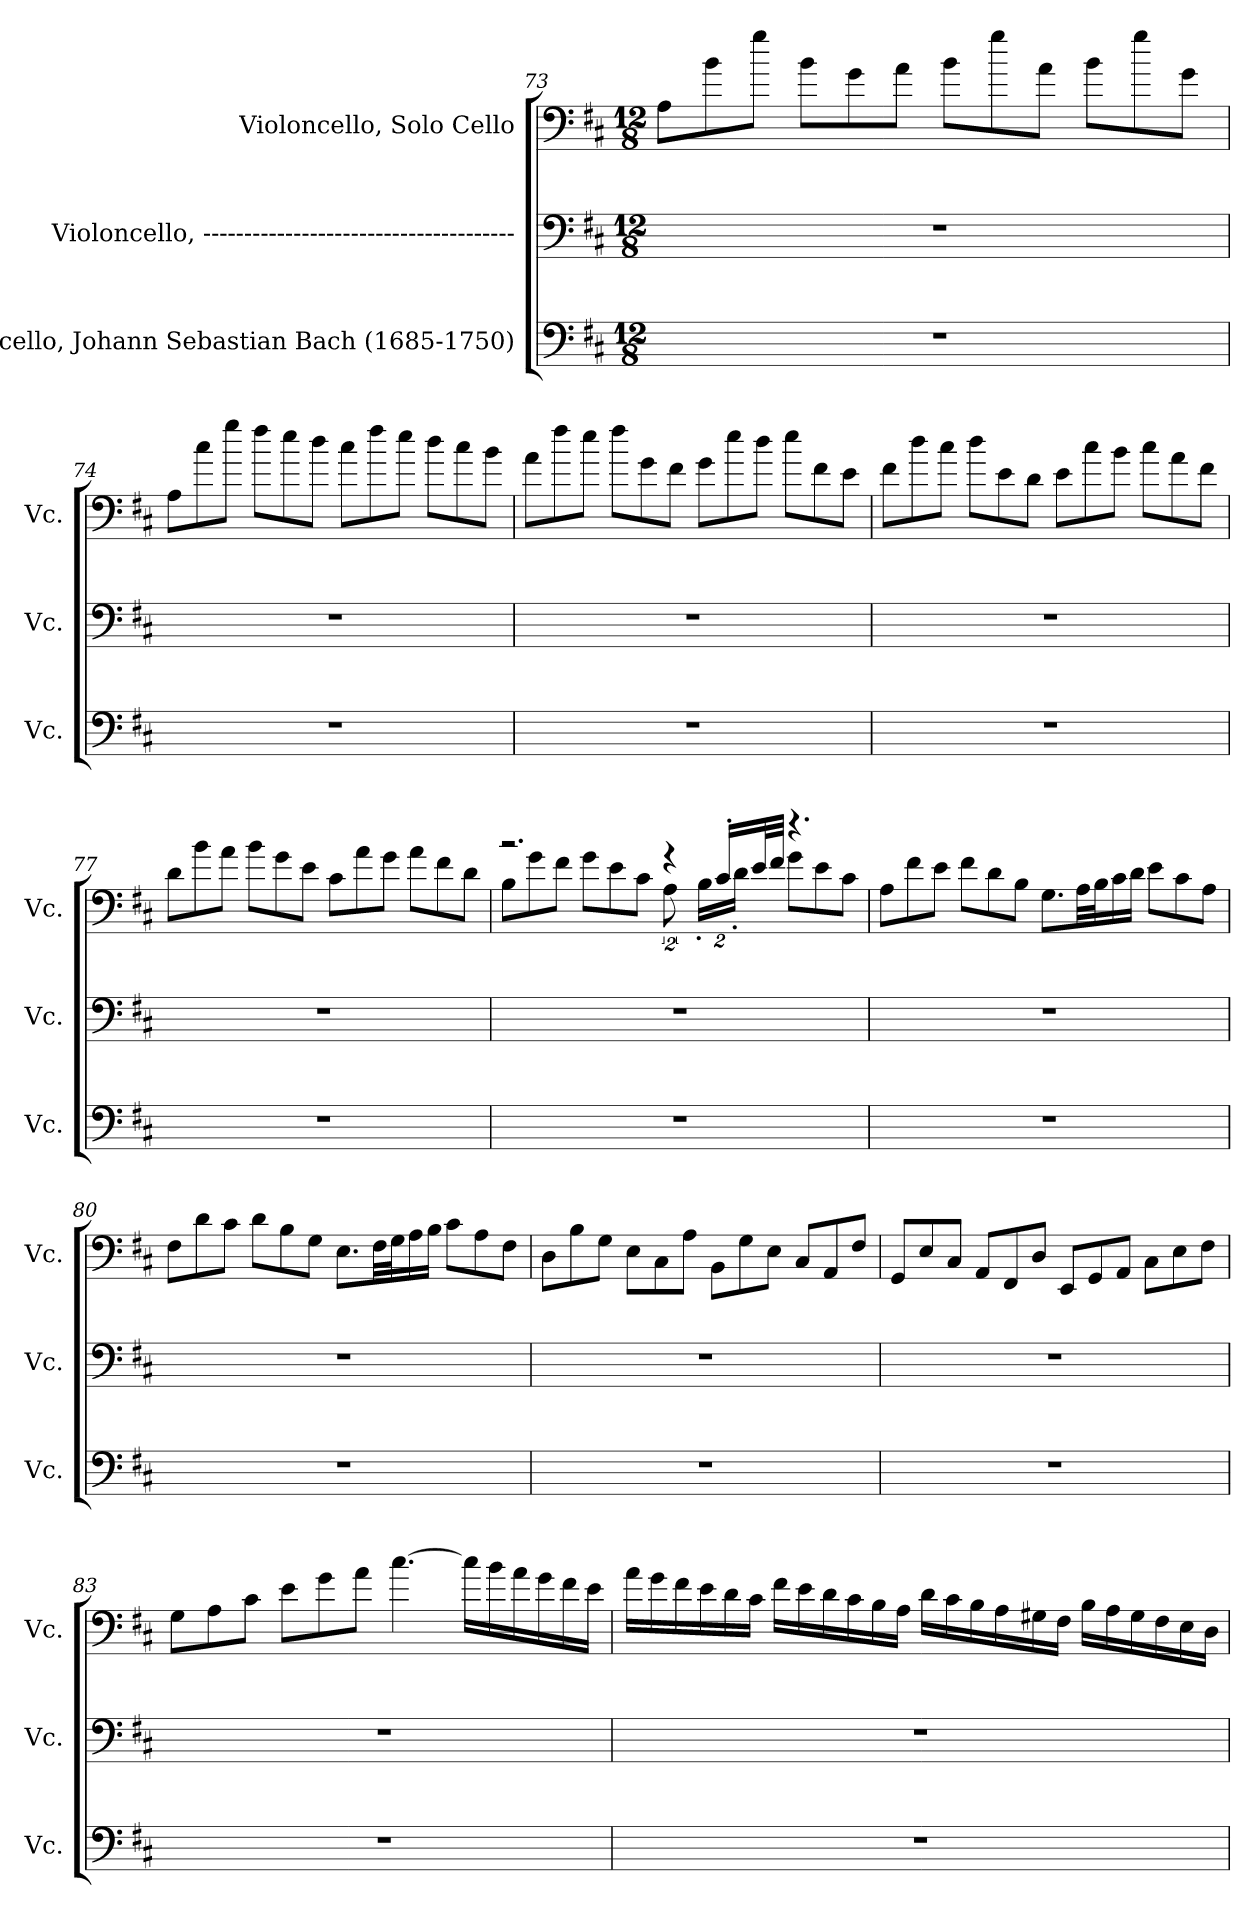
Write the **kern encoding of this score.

**kern	**kern	**kern
*part3	*part2	*part1
*staff3	*staff2	*staff1
*I"Violoncello, Johann Sebastian Bach  (1685-1750)	*I"Violoncello, --------------------------------------	*I"Violoncello, Solo Cello
*I'Vc.	*I'Vc.	*I'Vc.
*clefF4	*clefF4	*clefF4
*k[f#c#]	*k[f#c#]	*k[f#c#]
*M12/8	*M12/8	*M12/8
=73	=73	=73
1.r	1.r	8A\L
.	.	8b\
.	.	8gg\J
.	.	8b\L
.	.	8g\
.	.	8a\J
.	.	8b\L
.	.	8gg\
.	.	8a\J
.	.	8b\L
.	.	8gg\
.	.	8g\J
!!LO:LB:g=z
=74	=74	=74
1.r	1.r	8A\L
.	.	8cc#\
.	.	8gg\J
.	.	8ff#\L
.	.	8ee\
.	.	8dd\J
.	.	8cc#\L
.	.	8ff#\
.	.	8ee\J
.	.	8dd\L
.	.	8cc#\
.	.	8b\J
=75	=75	=75
1.r	1.r	8a\L
.	.	8ff#\
.	.	8ee\J
.	.	8ff#\L
.	.	8g\
.	.	8f#\J
.	.	8g\L
.	.	8ee\
.	.	8dd\J
.	.	8ee\L
.	.	8f#\
.	.	8e\J
!!LO:LB:g=z
=76	=76	=76
1.r	1.r	8f#\L
.	.	8dd\
.	.	8cc#\J
.	.	8dd\L
.	.	8e\
.	.	8d\J
.	.	8e\L
.	.	8cc#\
.	.	8b\J
.	.	8cc#\L
.	.	8a\
.	.	8f#\J
=77	=77	=77
1.r	1.r	8d\L
.	.	8b\
.	.	8a\J
.	.	8b\L
.	.	8g\
.	.	8e\J
.	.	8c#\L
.	.	8a\
.	.	8g\J
.	.	8a\L
.	.	8f#\
.	.	8d\J
!!LO:PB:g=z
=78	=78	=78
*	*	*^
1.r	1.r	2.r	8B\L
.	.	.	8g\
.	.	.	8f#\J
.	.	.	8g\L
.	.	.	8e\
.	.	.	8c#\J
.	.	4r	16%3A\
.	.	.	32%3B'\L
.	.	16c#'/LL	.
.	.	.	32%3d'\J
.	.	32e/L	.
.	.	32f#/JJJ	.
.	.	4.r	8g\L
.	.	.	8e\
.	.	.	8c#\J
*	*	*v	*v
=79	=79	=79
1.r	1.r	8A\L
.	.	8f#\
.	.	8e\J
.	.	8f#\L
.	.	8d\
.	.	8B\J
.	.	8.G\L
.	.	32A\LL
.	.	32B\J
.	.	16c#\
.	.	16d\JJ
.	.	8e\L
.	.	8c#\
.	.	8A\J
!!LO:LB:g=z
=80	=80	=80
1.r	1.r	8F#\L
.	.	8d\
.	.	8c#\J
.	.	8d\L
.	.	8B\
.	.	8G\J
.	.	8.E\L
.	.	32F#\LL
.	.	32G\J
.	.	16A\
.	.	16B\JJ
.	.	8c#\L
.	.	8A\
.	.	8F#\J
=81	=81	=81
1.r	1.r	8D\L
.	.	8B\
.	.	8G\J
.	.	8E\L
.	.	8C#\
.	.	8A\J
.	.	8BB\L
.	.	8G\
.	.	8E\J
.	.	8C#/L
.	.	8AA/
.	.	8F#/J
=82	=82	=82
1.r	1.r	8GG/L
.	.	8E/
.	.	8C#/J
.	.	8AA/L
.	.	8FF#/
.	.	8D/J
.	.	8EE/L
.	.	8GG/
.	.	8AA/J
.	.	8C#\L
.	.	8E\
.	.	8F#\J
!!LO:LB:g=z
=83	=83	=83
1.r	1.r	8G\L
.	.	8A\
.	.	8c#\J
.	.	8e\L
.	.	8g\
.	.	8a\J
.	.	[4.cc#\
.	.	16cc#\LL]
.	.	16b\
.	.	16a\
.	.	16g\
.	.	16f#\
.	.	16e\JJ
!!LO:LB:g=z
=84	=84	=84
1.r	1.r	16a\LL
.	.	16g\
.	.	16f#\
.	.	16e\
.	.	16d\
.	.	16c#\JJ
.	.	16f#\LL
.	.	16e\
.	.	16d\
.	.	16c#\
.	.	16B\
.	.	16A\JJ
.	.	16d\LL
.	.	16c#\
.	.	16B\
.	.	16A\
.	.	16G#X\
.	.	16F#\JJ
.	.	16B\LL
.	.	16A\
.	.	16G#\
.	.	16F#\
.	.	16E\
.	.	16D\JJ
=	=	=
*-	*-	*-
